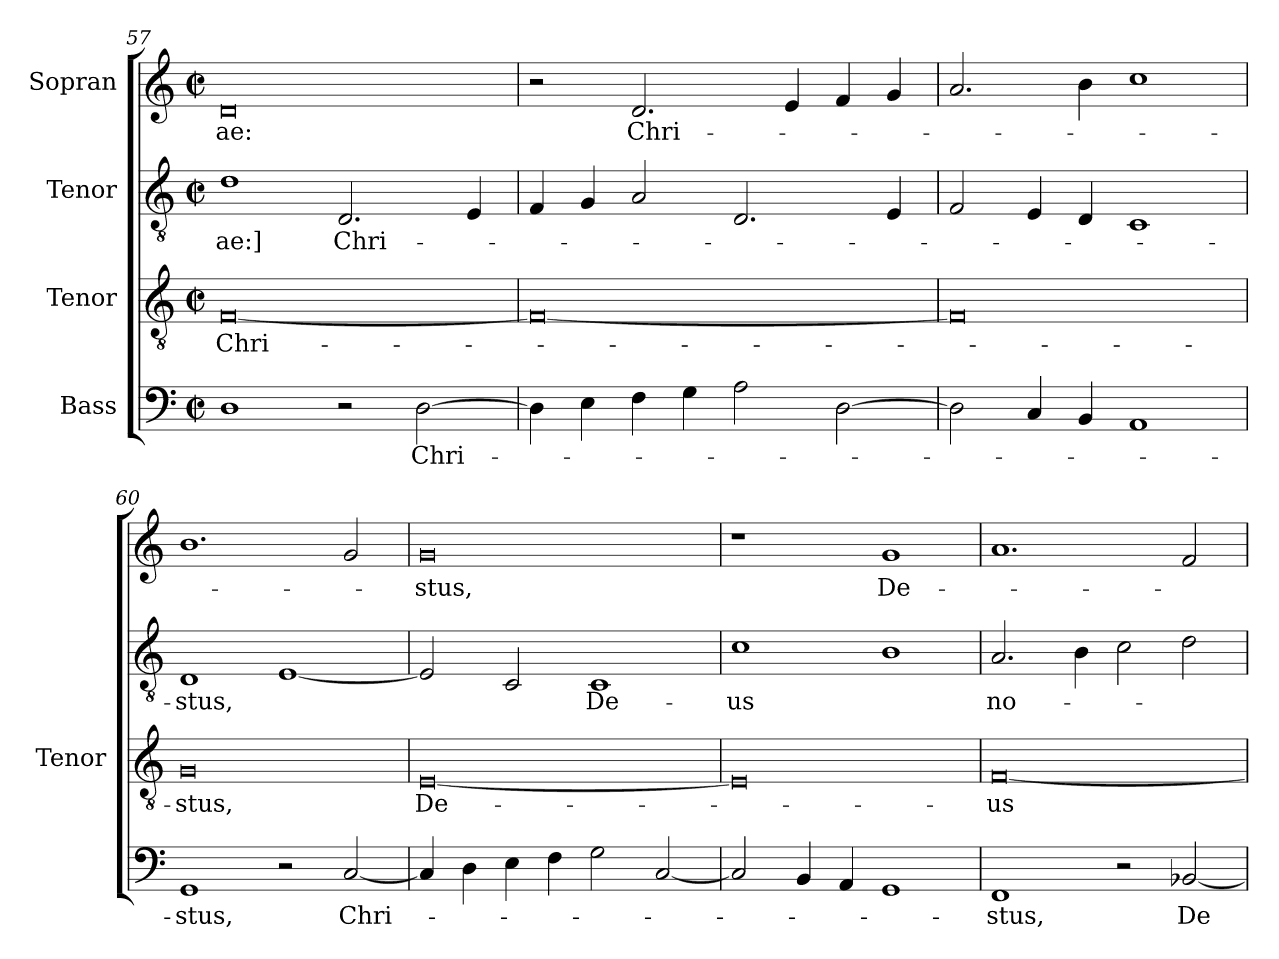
**kern	**text	**kern	**text	**kern	**text	**kern	**text
*part4	*part4	*part3	*part3	*part2	*part2	*part1	*part1
*staff4	*staff4	*staff3	*staff3	*staff2	*staff2	*staff1	*staff1
*I"Bass	*	*I"Tenor	*	*I"Tenor	*	*I"Sopran	*
*	*	*I'Tenor	*	*	*	*	*
!!LO:PB:g=z
*clefF4	*	*clefGv2	*	*clefGv2	*	*clefG2	*
*	*	*ITrd7c12	*	*ITrd7c12	*	*	*
*k[]	*	*k[]	*	*k[]	*	*k[]	*
*M2/2	*	*M2/2	*	*M2/2	*	*M2/2	*
*met(c|)	*	*met(c|)	*	*met(c|)	*	*met(c|)	*
=57	=57	=57	=57	=57	=57	=57	=57
!	!	!	!LO:LY:b:color=#000000	!	!	!	!
!	!	!	!	!	!LO:LY:b:color=#000000	!	!
!	!	!	!	!	!	!	!LO:LY:b:color=#000000
1Di	.	[<0FFi	Chri-	1Di	-ae:]	0di	-ae:
!	!	!	!	!	!LO:LY:b:color=#000000	!	!
2r	.	.	.	2.DDi/	Chri-	.	.
!	!LO:LY:b:color=#000000	!	!	!	!	!	!
[>2Di\	Chri-	.	.	.	.	.	.
.	.	.	.	4EEi/	.	.	.
=58	=58	=58	=58	=58	=58	=58	=58
4Di\]	.	0FFi_<	.	4FFi/	.	2r	.
4Ei\	.	.	.	4GGi/	.	.	.
!	!	!	!	!	!	!	!LO:LY:b:color=#000000
4Fi\	.	.	.	2AAi/	.	2.di/	Chri-
4Gi\	.	.	.	.	.	.	.
2Ai\	.	.	.	2.DDi/	.	.	.
.	.	.	.	.	.	4ei/	.
[>2Di\	.	.	.	.	.	4fi/	.
.	.	.	.	4EEi/	.	4gi/	.
=59	=59	=59	=59	=59	=59	=59	=59
2Di\]	.	0FFi]	.	2FFi/	.	2.ai/	.
4Ci/	.	.	.	4EEi/	.	.	.
4BBi/	.	.	.	4DDi/	.	4bi\	.
1AAi	.	.	.	1CCi	.	1cci	.
=60	=60	=60	=60	=60	=60	=60	=60
!	!LO:LY:b:color=#000000	!	!	!	!	!	!
!	!	!	!LO:LY:b:color=#000000	!	!	!	!
!	!	!	!	!	!LO:LY:b:color=#000000	!	!
1GGi	-stus,	0GGi	-stus,	1DDi	-stus,	1.bi	.
2r	.	.	.	[<1EEi	.	.	.
!	!LO:LY:b:color=#000000	!	!	!	!	!	!
[<2Ci/	Chri-	.	.	.	.	2gi/	.
=61	=61	=61	=61	=61	=61	=61	=61
!	!	!	!LO:LY:b:color=#000000	!	!	!	!
!	!	!	!	!	!	!	!LO:LY:b:color=#000000
4Ci/]	.	[<0EEi	De-	2EEi/]	.	0gi	-stus,
4Di\	.	.	.	.	.	.	.
4Ei\	.	.	.	2CCi/	.	.	.
4Fi\	.	.	.	.	.	.	.
!	!	!	!	!	!LO:LY:b:color=#000000	!	!
2Gi\	.	.	.	1CCi	De-	.	.
[<2Ci/	.	.	.	.	.	.	.
=62	=62	=62	=62	=62	=62	=62	=62
!	!	!	!	!	!LO:LY:b:color=#000000	!	!
2Ci/]	.	0EEi]	.	1Ci	-us	1r	.
4BBi/	.	.	.	.	.	.	.
4AAi/	.	.	.	.	.	.	.
!	!	!	!	!	!	!	!LO:LY:b:color=#000000
1GGi	.	.	.	1BBi	.	1gi	De-
=63	=63	=63	=63	=63	=63	=63	=63
!	!LO:LY:b:color=#000000	!	!	!	!	!	!
!	!	!	!LO:LY:b:color=#000000	!	!	!	!
!	!	!	!	!	!LO:LY:b:color=#000000	!	!
1FFi	-stus,	[<0FFi	-us	2.AAi/	no-	1.ai	.
.	.	.	.	4BBi\	.	.	.
2r	.	.	.	2Ci\	.	.	.
!	!LO:LY:b:color=#000000	!	!	!	!	!	!
[<2BB-Xi/	De-	.	.	2Di\	.	2fi/	.
=	=	=	=	=	=	=	=
*-	*-	*-	*-	*-	*-	*-	*-
